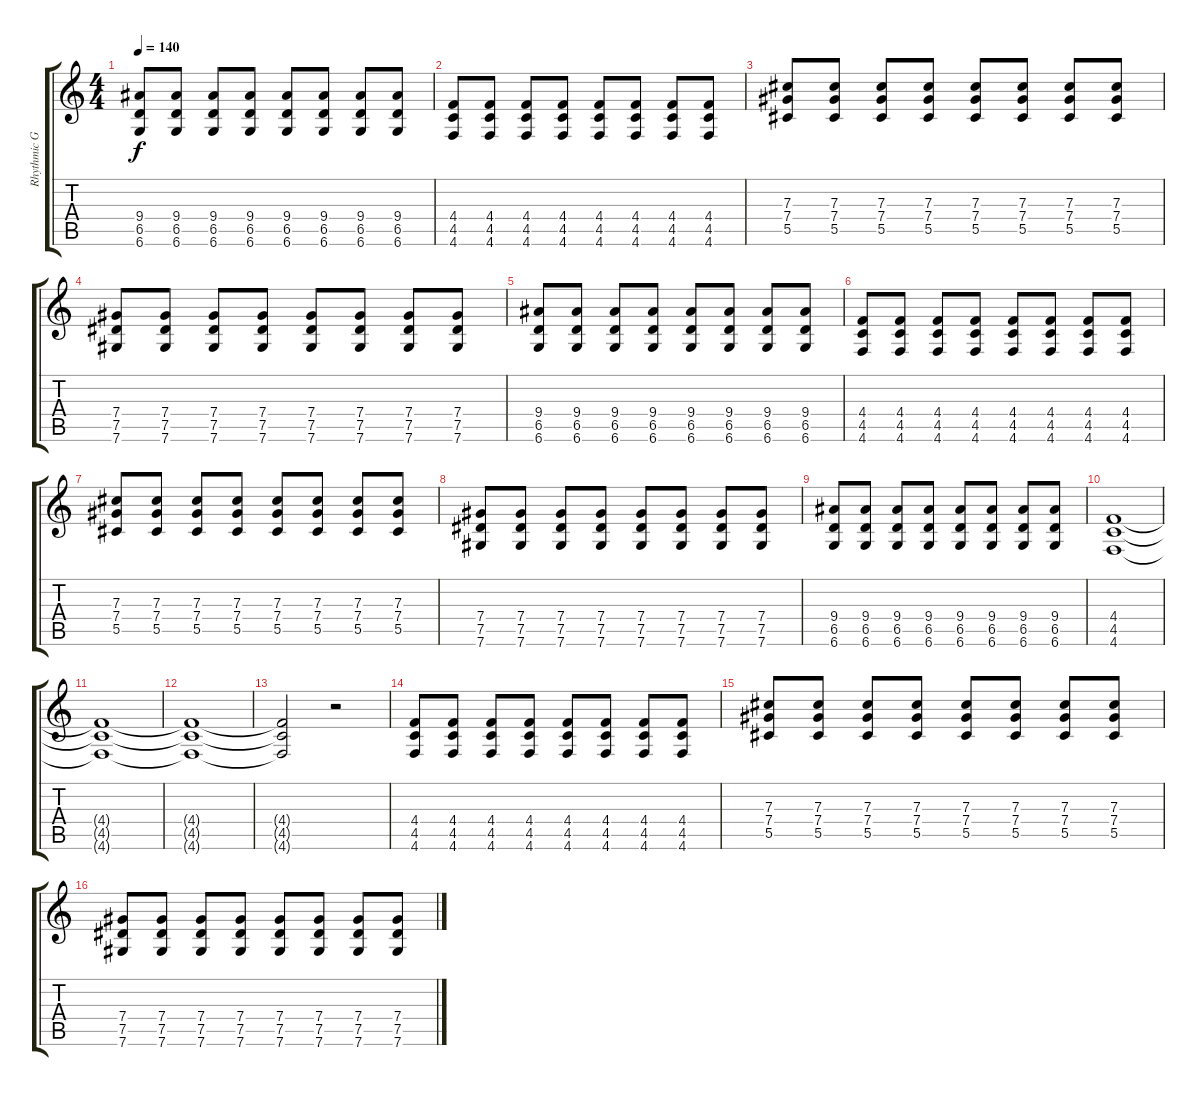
\track ("Rhythmic Guitar" "Rhythmic G") {instrument distortionguitar}
\staff {score tabs}
\tuning (Eb4 Bb3 Gb3 Db3 Ab2 Db2) {hide}
\ts (4 4)
\tempo 140
\clef g2
\ks c
(9.4 6.5 6.6).8{dy f} (9.4 6.5 6.6).8 (9.4 6.5 6.6).8 (9.4 6.5 6.6).8 (9.4 6.5 6.6).8 (9.4 6.5 6.6).8 (9.4 6.5 6.6).8 (9.4 6.5 6.6).8 |
(4.4 4.5 4.6).8 (4.4 4.5 4.6).8 (4.4 4.5 4.6).8 (4.4 4.5 4.6).8 (4.4 4.5 4.6).8 (4.4 4.5 4.6).8 (4.4 4.5 4.6).8 (4.4 4.5 4.6).8 |
(7.3 7.4 5.5).8 (7.3 7.4 5.5).8 (7.3 7.4 5.5).8 (7.3 7.4 5.5).8 (7.3 7.4 5.5).8 (7.3 7.4 5.5).8 (7.3 7.4 5.5).8 (7.3 7.4 5.5).8 |
(7.4 7.5 7.6).8 (7.4 7.5 7.6).8 (7.4 7.5 7.6).8 (7.4 7.5 7.6).8 (7.4 7.5 7.6).8 (7.4 7.5 7.6).8 (7.4 7.5 7.6).8 (7.4 7.5 7.6).8 |
(9.4 6.5 6.6).8 (9.4 6.5 6.6).8 (9.4 6.5 6.6).8 (9.4 6.5 6.6).8 (9.4 6.5 6.6).8 (9.4 6.5 6.6).8 (9.4 6.5 6.6).8 (9.4 6.5 6.6).8 |
(4.4 4.5 4.6).8 (4.4 4.5 4.6).8 (4.4 4.5 4.6).8 (4.4 4.5 4.6).8 (4.4 4.5 4.6).8 (4.4 4.5 4.6).8 (4.4 4.5 4.6).8 (4.4 4.5 4.6).8 |
(7.3 7.4 5.5).8 (7.3 7.4 5.5).8 (7.3 7.4 5.5).8 (7.3 7.4 5.5).8 (7.3 7.4 5.5).8 (7.3 7.4 5.5).8 (7.3 7.4 5.5).8 (7.3 7.4 5.5).8 |
(7.4 7.5 7.6).8 (7.4 7.5 7.6).8 (7.4 7.5 7.6).8 (7.4 7.5 7.6).8 (7.4 7.5 7.6).8 (7.4 7.5 7.6).8 (7.4 7.5 7.6).8 (7.4 7.5 7.6).8 |
(9.4 6.5 6.6).8 (9.4 6.5 6.6).8 (9.4 6.5 6.6).8 (9.4 6.5 6.6).8 (9.4 6.5 6.6).8 (9.4 6.5 6.6).8 (9.4 6.5 6.6).8 (9.4 6.5 6.6).8 |
(4.4 4.5 4.6).1 |
(4.4{t} 4.5{t} 4.6{t}).1 |
(4.4{t} 4.5{t} 4.6{t}).1 |
(4.4{t} 4.5{t} 4.6{t}).2 r.2 |
(4.4 4.5 4.6).8 (4.4 4.5 4.6).8 (4.4 4.5 4.6).8 (4.4 4.5 4.6).8 (4.4 4.5 4.6).8 (4.4 4.5 4.6).8 (4.4 4.5 4.6).8 (4.4 4.5 4.6).8 |
(7.3 7.4 5.5).8 (7.3 7.4 5.5).8 (7.3 7.4 5.5).8 (7.3 7.4 5.5).8 (7.3 7.4 5.5).8 (7.3 7.4 5.5).8 (7.3 7.4 5.5).8 (7.3 7.4 5.5).8 |
(7.4 7.5 7.6).8 (7.4 7.5 7.6).8 (7.4 7.5 7.6).8 (7.4 7.5 7.6).8 (7.4 7.5 7.6).8 (7.4 7.5 7.6).8 (7.4 7.5 7.6).8 (7.4 7.5 7.6).8
